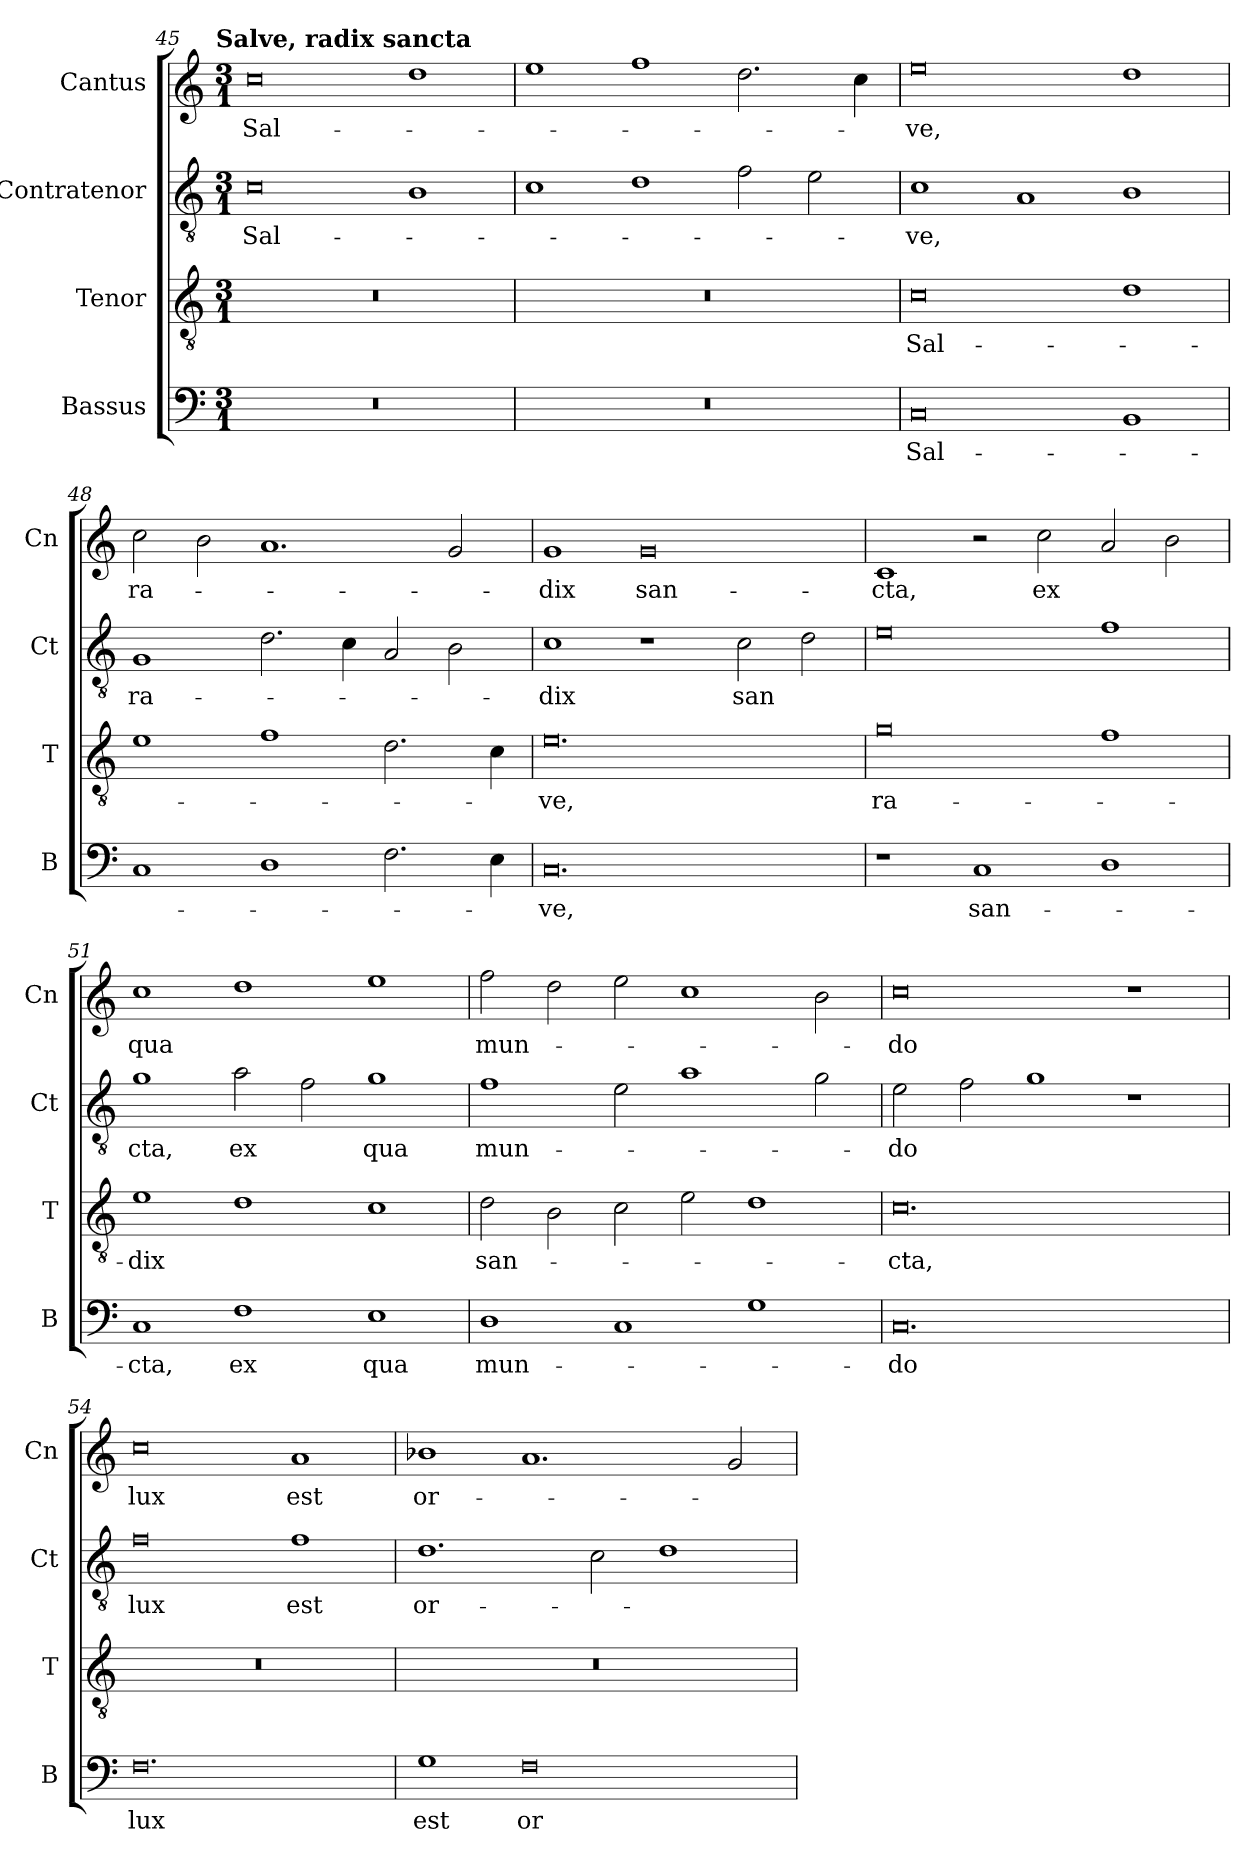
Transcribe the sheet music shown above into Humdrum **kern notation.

**kern	**text	**kern	**text	**kern	**text	**kern	**text
*part4	*part4	*part3	*part3	*part2	*part2	*part1	*part1
*staff4	*staff4	*staff3	*staff3	*staff2	*staff2	*staff1	*staff1
*I"Bassus	*	*I"Tenor	*	*I"Contratenor	*	*I"Cantus	*
*I'B	*	*I'T	*	*I'Ct	*	*I'Cn	*
!!LO:LB:g=z
*clefF4	*	*clefGv2	*	*clefGv2	*	*clefG2	*
*k[]	*	*k[]	*	*k[]	*	*k[]	*
!!LO:TX:omd:t=Salve, radix sancta
*M3/1	*	*M3/1	*	*M3/1	*	*M3/1	*
=45	=45	=45	=45	=45	=45	=45	=45
0.r	.	0.r	.	0c	Sal-	0cc	Sal-
.	.	.	.	1B	.	1dd	.
=46	=46	=46	=46	=46	=46	=46	=46
0.r	.	0.r	.	1c	.	1ee	.
.	.	.	.	1d	.	1ff	.
.	.	.	.	2f\	.	2.dd\	.
.	.	.	.	2e\	.	.	.
.	.	.	.	.	.	4cc\	.
=47	=47	=47	=47	=47	=47	=47	=47
0C	Sal-	0c	Sal-	1c	-ve,	0ee	-ve,
.	.	.	.	1A	.	.	.
1BB	.	1d	.	1B	.	1dd	.
=48	=48	=48	=48	=48	=48	=48	=48
1C	.	1e	.	1G	ra-	2cc\	ra-
.	.	.	.	.	.	2b\	.
1D	.	1f	.	2.d\	.	1.a	.
.	.	.	.	4c\	.	.	.
2.F\	.	2.d\	.	2A/	.	.	.
.	.	.	.	2B\	.	2g/	.
4E\	.	4c\	.	.	.	.	.
=49	=49	=49	=49	=49	=49	=49	=49
0.C	-ve,	0.e	-ve,	1c	-dix	1g	-dix
.	.	.	.	1r	.	0g	san-
.	.	.	.	2c\	san	.	.
.	.	.	.	2d\	.	.	.
=50	=50	=50	=50	=50	=50	=50	=50
1r	.	0g	ra-	0e	.	1c	-cta,
1C	san-	.	.	.	.	2r	.
.	.	.	.	.	.	2cc\	ex
1D	.	1f	.	1f	.	2a/	.
.	.	.	.	.	.	2b\	.
=51	=51	=51	=51	=51	=51	=51	=51
1C	-cta,	1e	-dix	1g	cta,	1cc	qua
1F	ex	1d	.	2a\	ex	1dd	.
.	.	.	.	2f\	.	.	.
1E	qua	1c	.	1g	qua	1ee	.
=52	=52	=52	=52	=52	=52	=52	=52
1D	mun-	2d\	san-	1f	mun-	2ff\	mun-
.	.	2B\	.	.	.	2dd\	.
1C	.	2c\	.	2e\	.	2ee\	.
.	.	2e\	.	1a	.	1cc	.
1G	.	1d	.	.	.	.	.
.	.	.	.	2g\	.	2b\	.
=53	=53	=53	=53	=53	=53	=53	=53
0.C	-do	0.c	-cta,	2e\	-do	0cc	-do
.	.	.	.	2f\	.	.	.
.	.	.	.	1g	.	.	.
.	.	.	.	1r	.	1r	.
=54	=54	=54	=54	=54	=54	=54	=54
0.F	lux	0.r	.	0f	lux	0cc	lux
.	.	.	.	1f	est	1a	est
=55	=55	=55	=55	=55	=55	=55	=55
1G	est	0.r	.	1.d	or-	1b-X	or-
0F	or-	.	.	.	.	1.a	.
.	.	.	.	2c\	.	.	.
.	.	.	.	1d	.	.	.
.	.	.	.	.	.	2g/	.
=	=	=	=	=	=	=	=
*-	*-	*-	*-	*-	*-	*-	*-
